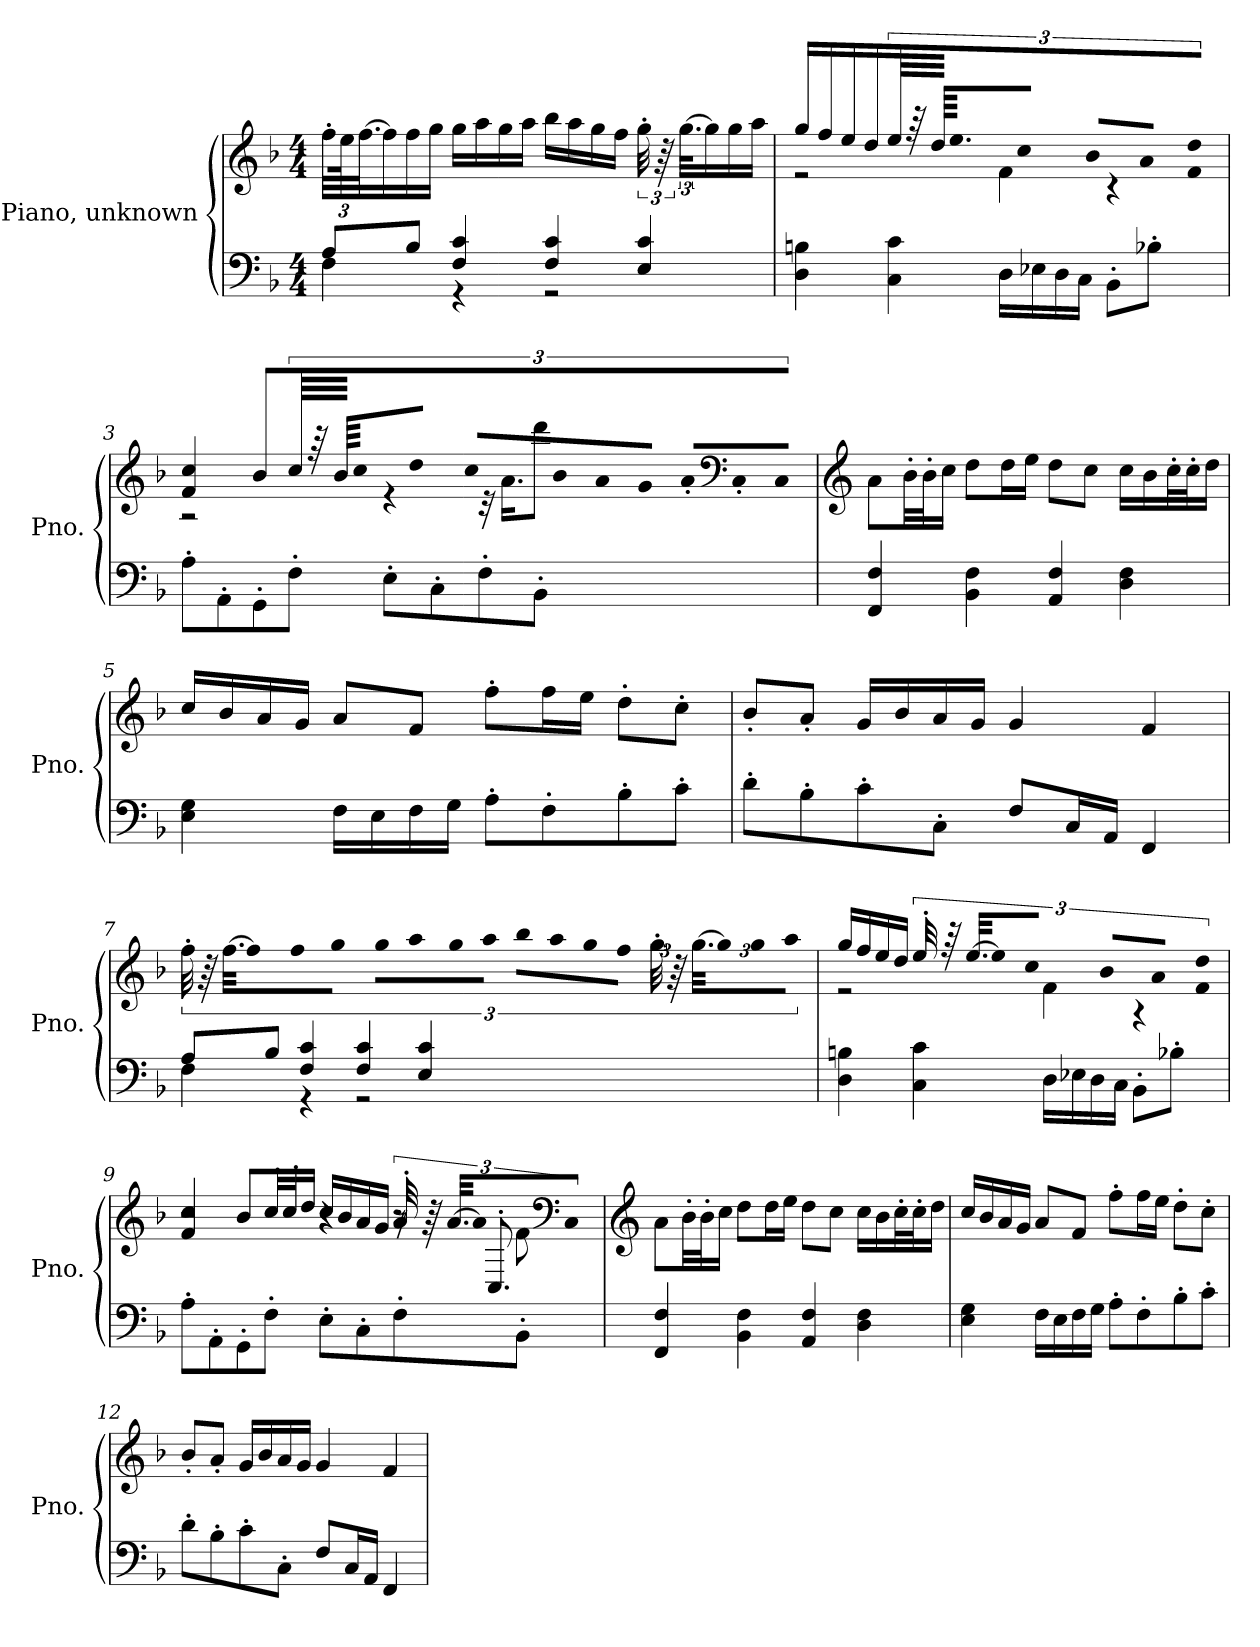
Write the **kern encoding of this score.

**kern	**kern
*part1	*part1
*staff2	*staff1
*I"Piano, unknown	*
*I'Pno.	*
*clefF4	*clefG2
*k[b-]	*k[b-]
*M4/4	*M4/4
*MM120	*MM120
=1	=1
*^	*
*	*	*Xbrackettup
8A/L	4F\	48ff'\LLL
.	.	96ee\K
.	.	[48.ff\J
.	.	16ff\]
8B-/J	.	16ff\
.	.	16gg\JJ
4F/ 4c/	4r	16gg\LL
.	.	16aa\
.	.	16gg\
.	.	16aa\JJ
4F/ 4c/	2r	16bb-\LL
.	.	16aa\
.	.	16gg\
.	.	16ff\JJ
*	*	*brackettup
4E/ 4c/	.	48gg'\
.	.	96r
.	.	[48.gg\KLL
.	.	16gg\]
.	.	16gg\
.	.	16aa\JJ
*v	*v	*
=2	=2
*	*^
4D\ 4Bn\	16gg/LL	2r
.	16ff/	.
.	16ee/	.
.	16dd/	.
4C\ 4c\	96ee/JJkk	.
.	96r	.
.	96dd/KKLL	.
.	16.ee/J	.
.	8cc/J	.
16D\LL	8b-/L	4f\
16E-X\	.	.
16D\	8a/J	.
16C\JJ	.	.
8BB-'\L	4f/ 4dd/	4r
8B-X'\J	.	.
!!LO:LB:g=z	!!
=3	=3	=3
8A'\L	4f/ 4cc/	2r
8AA'\	.	.
8GG'\	8b-/L	.
8F'\J	96cc/Jkkk	.
.	96r	.
.	96b-/KLLL	.
.	32cc/J	.
.	16dd/JJ	.
8E'\L	16cc/LL	4r
.	16b-/	.
8C'\	16a/	.
.	16g/JJ	.
8F'\	16a'/KL	32r
.	.	16.a\KL
*	*clefF4	*
.	8C'/	.
8BB-'\J	.	8f\J
.	16C/Jk	.
*	*v	*v
=4	=4
*	*clefG2
4FF/ 4F/	8a\L
.	32b-'\LL
.	32b-'\J
.	16cc\JJ
4BB-\ 4F\	8dd\L
.	16dd\L
.	16ee\JJ
4AA/ 4F/	8dd\L
.	8cc\J
4D\ 4F\	16cc\LL
.	16b-\
.	32cc'\L
.	32cc'\J
.	16dd\JJ
!!LO:LB:g=z
=5	=5
4E\ 4G\	16cc/LL
.	16b-/
.	16a/
.	16g/JJ
16F\LL	8a/L
16E\	.
16F\	8f/J
16G\JJ	.
8A'\L	8ff'\L
8F'\	16ff\L
.	16ee\JJ
8B-'\	8dd'\L
8c'\J	8cc'\J
=6	=6
8d'\L	8b-'/L
8B-'\	8a'/J
8c'\	16g/LL
.	16b-/
8C'\J	16a/
.	16g/JJ
8F/L	4g/
16C/L	.
16AA/JJ	.
4FF/	4f/
=7	=7
*^	*
8A/L	4F\	48ff'\
.	.	96r
.	.	[48.ff\KLL
.	.	16ff\]
8B-/J	.	16ff\
.	.	16gg\JJ
4F/ 4c/	4r	16gg\LL
.	.	16aa\
.	.	16gg\
.	.	16aa\JJ
4F/ 4c/	2r	16bb-\LL
.	.	16aa\
.	.	16gg\
.	.	16ff\JJ
4E/ 4c/	.	48gg'\
.	.	96r
.	.	[48.gg\KLL
.	.	16gg\]
.	.	16gg\
.	.	16aa\JJ
*v	*v	*
!!LO:LB:g=z
=8	=8
*	*^
4D\ 4Bn\	16gg/LL	2r
.	16ff/	.
.	16ee/	.
.	16dd/JJ	.
4C\ 4c\	48ee'/	.
.	96r	.
.	[48.ee/KLL	.
.	16ee/J]	.
.	8cc/J	.
16D\LL	8b-/L	4f\
16E-X\	.	.
16D\	8a/J	.
16C\JJ	.	.
8BB-'\L	4f/ 4dd/	4r
8B-X'\J	.	.
=9	=9	=9
*	*	*^
8A'\L	4f/ 4cc/	2r	2r
8AA'\	.	.	.
8GG'\	8b-/L	.	.
8F'\J	32cc'/LL	.	.
.	32cc'/J	.	.
.	16dd/JJ	.	.
8E'\L	16cc/LL	4r	4r
.	16b-/	.	.
8C'\	16a/	.	.
.	16g/JJ	.	.
8F'\	48a'/	8r	16r
.	96r	.	.
.	[48.a/KKL	.	.
.	8a/]	.	8.C'/
8BB-'\J	.	8f\	.
*	*clefF4	*	*
.	16C/Jk	.	.
*	*v	*v	*v
!!LO:LB:g=z
=10	=10
*	*clefG2
4FF/ 4F/	8a\L
.	32b-'\LL
.	32b-'\J
.	16cc\JJ
4BB-\ 4F\	8dd\L
.	16dd\L
.	16ee\JJ
4AA/ 4F/	8dd\L
.	8cc\J
4D\ 4F\	16cc\LL
.	16b-\
.	32cc'\L
.	32cc'\J
.	16dd\JJ
=11	=11
4E\ 4G\	16cc/LL
.	16b-/
.	16a/
.	16g/JJ
16F\LL	8a/L
16E\	.
16F\	8f/J
16G\JJ	.
8A'\L	8ff'\L
8F'\	16ff\L
.	16ee\JJ
8B-'\	8dd'\L
8c'\J	8cc'\J
=12	=12
8d'\L	8b-'/L
8B-'\	8a'/J
8c'\	16g/LL
.	16b-/
8C'\J	16a/
.	16g/JJ
8F/L	4g/
16C/L	.
16AA/JJ	.
4FF/	4f/
=	=
*-	*-
